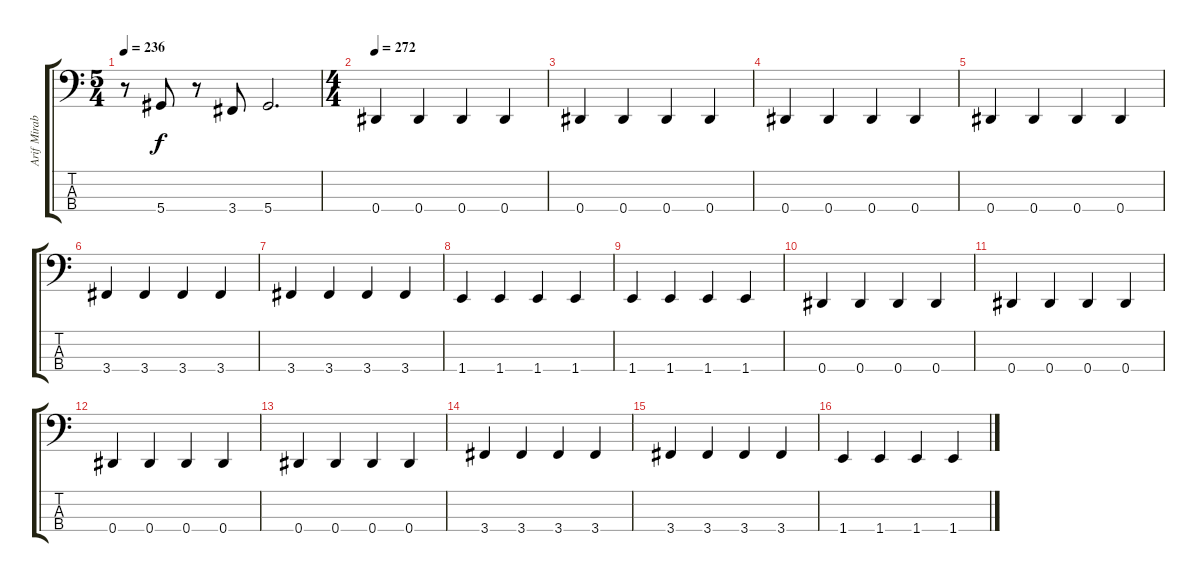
\track ("Arif Mirabdolbaghi" "Arif Mirab") {instrument electricbassfinger}
\staff {score tabs}
\tuning (Gb2 Db2 Ab1 Eb1) {hide}
\ts (5 4)
\tempo 236
\clef f4
\ks c
r.8{dy f} 5.4.8 r.8 3.4.8 5.4.2{d} |
\ts (4 4)
\tempo 272
0.4.4 0.4.4 0.4.4 0.4.4 |
0.4.4 0.4.4 0.4.4 0.4.4 |
0.4.4 0.4.4 0.4.4 0.4.4 |
0.4.4 0.4.4 0.4.4 0.4.4 |
3.4.4 3.4.4 3.4.4 3.4.4 |
3.4.4 3.4.4 3.4.4 3.4.4 |
1.4.4 1.4.4 1.4.4 1.4.4 |
1.4.4 1.4.4 1.4.4 1.4.4 |
0.4.4 0.4.4 0.4.4 0.4.4 |
0.4.4 0.4.4 0.4.4 0.4.4 |
0.4.4 0.4.4 0.4.4 0.4.4 |
0.4.4 0.4.4 0.4.4 0.4.4 |
3.4.4 3.4.4 3.4.4 3.4.4 |
3.4.4 3.4.4 3.4.4 3.4.4 |
1.4.4 1.4.4 1.4.4 1.4.4
